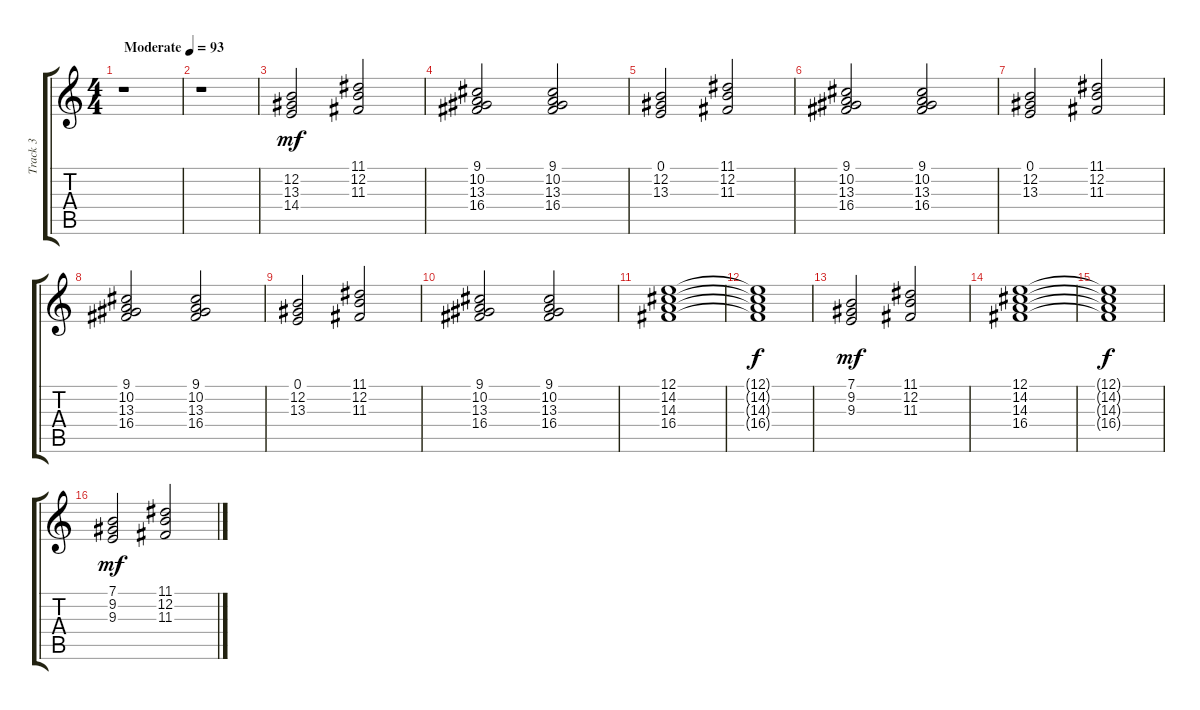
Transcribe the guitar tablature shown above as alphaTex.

\track ("Track 3" "Track 3") {instrument pad3polysynth}
\staff {score tabs}
\tuning (E4 B3 G3 D3 A2 E2) {hide}
\ts (4 4)
\tempo (93 "Moderate")
\clef g2
\ks c
r.1{dy mf instrument pad3polysynth} |
r.1 |
(12.2 13.3 14.4).2 (11.1 12.2 11.3).2 |
(9.1 10.2 13.3 16.4).2 (9.1 10.2 13.3 16.4).2 |
(0.1 12.2 13.3).2 (11.1 12.2 11.3).2 |
(9.1 10.2 13.3 16.4).2 (9.1 10.2 13.3 16.4).2 |
(0.1 12.2 13.3).2 (11.1 12.2 11.3).2 |
(9.1 10.2 13.3 16.4).2 (9.1 10.2 13.3 16.4).2 |
(0.1 12.2 13.3).2 (11.1 12.2 11.3).2 |
(9.1 10.2 13.3 16.4).2 (9.1 10.2 13.3 16.4).2 |
(12.1 14.2 14.3 16.4).1 |
(12.1{t} 14.2{t} 14.3{t} 16.4{t}).1{dy f} |
(7.1 9.2 9.3).2{dy mf} (11.1 12.2 11.3).2 |
(12.1 14.2 14.3 16.4).1 |
(12.1{t} 14.2{t} 14.3{t} 16.4{t}).1{dy f} |
(7.1 9.2 9.3).2{dy mf} (11.1 12.2 11.3).2
